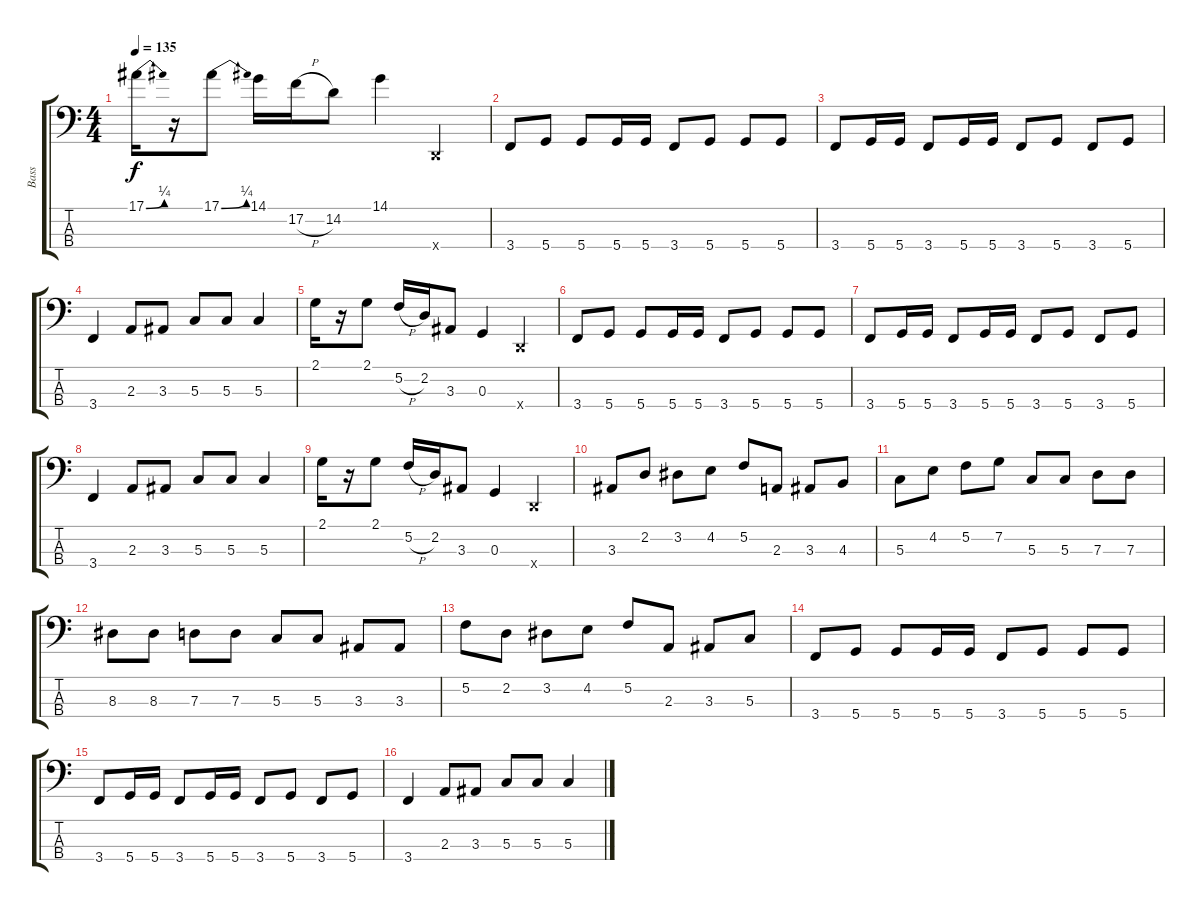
\track ("Bass" "Bass") {instrument electricbassfinger}
\staff {score tabs}
\tuning (F2 C2 G1 D1) {hide}
\ts (4 4)
\tempo 135
\clef f4
\ks c
17.1{be (bend 0 0 60 1)}.16{dy f} r.16 17.1{be (bend 0 0 60 1)}.8 14.1.16 17.2{h}.16 14.2.8 14.1.4 0.4{x}.4 |
3.4.8 5.4.8 5.4.8 5.4.16 5.4.16 3.4.8 5.4.8 5.4.8 5.4.8 |
3.4.8 5.4.16 5.4.16 3.4.8 5.4.16 5.4.16 3.4.8 5.4.8 3.4.8 5.4.8 |
3.4.4 2.3.8 3.3.8 5.3.8 5.3.8 5.3.4 |
2.1.16 r.16 2.1.8 5.2{h}.16 2.2.16 3.3.8 0.3.4 0.4{x}.4 |
3.4.8 5.4.8 5.4.8 5.4.16 5.4.16 3.4.8 5.4.8 5.4.8 5.4.8 |
3.4.8 5.4.16 5.4.16 3.4.8 5.4.16 5.4.16 3.4.8 5.4.8 3.4.8 5.4.8 |
3.4.4 2.3.8 3.3.8 5.3.8 5.3.8 5.3.4 |
2.1.16 r.16 2.1.8 5.2{h}.16 2.2.16 3.3.8 0.3.4 0.4{x}.4 |
3.3.8 2.2.8 3.2.8 4.2.8 5.2.8 2.3.8 3.3.8 4.3.8 |
5.3.8 4.2.8 5.2.8 7.2.8 5.3.8 5.3.8 7.3.8 7.3.8 |
8.3.8 8.3.8 7.3.8 7.3.8 5.3.8 5.3.8 3.3.8 3.3.8 |
5.2.8 2.2.8 3.2.8 4.2.8 5.2.8 2.3.8 3.3.8 5.3.8 |
3.4.8 5.4.8 5.4.8 5.4.16 5.4.16 3.4.8 5.4.8 5.4.8 5.4.8 |
3.4.8 5.4.16 5.4.16 3.4.8 5.4.16 5.4.16 3.4.8 5.4.8 3.4.8 5.4.8 |
3.4.4 2.3.8 3.3.8 5.3.8 5.3.8 5.3.4
